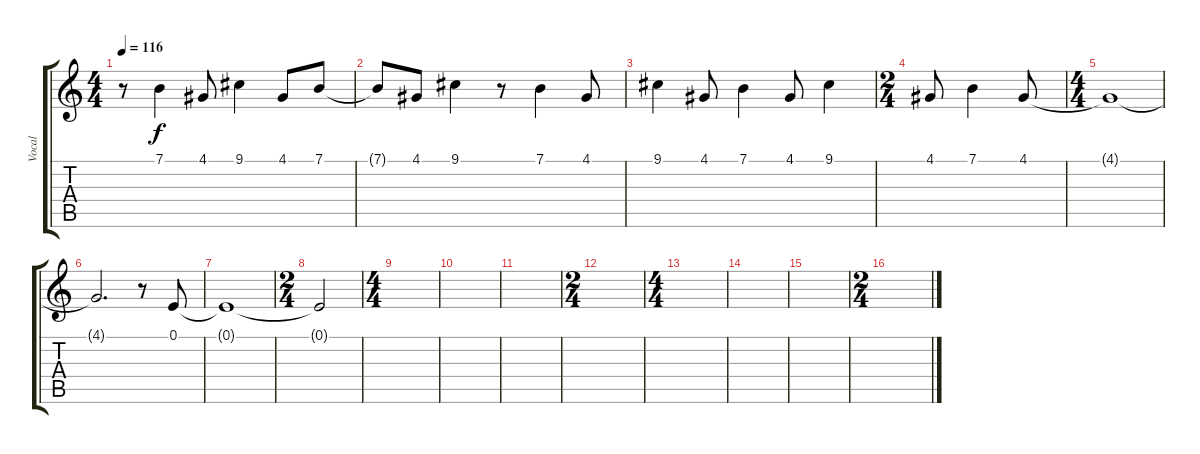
\track ("Vocal" "Vocal") {instrument acousticgrandpiano}
\staff {score tabs}
\tuning (E4 B3 G3 D3 A2 E2) {hide}
\ts (4 4)
\tempo 116
\clef g2
\ks c
r.8{dy f} 7.1.4 4.1.8 9.1.4 4.1.8 7.1.8 |
7.1{t}.8 4.1.8 9.1.4 r.8 7.1.4 4.1.8 |
9.1.4 4.1.8 7.1.4 4.1.8 9.1.4 |
\ts (2 4)
4.1.8 7.1.4 4.1.8 |
\ts (4 4)
4.1{t}.1 |
4.1{t}.2{d} r.8 0.1.8 |
0.1{t}.1 |
\ts (2 4)
0.1{t}.2 |
\ts (4 4)
|
|
|
\ts (2 4)
|
\ts (4 4)
|
|
|
\ts (2 4)
